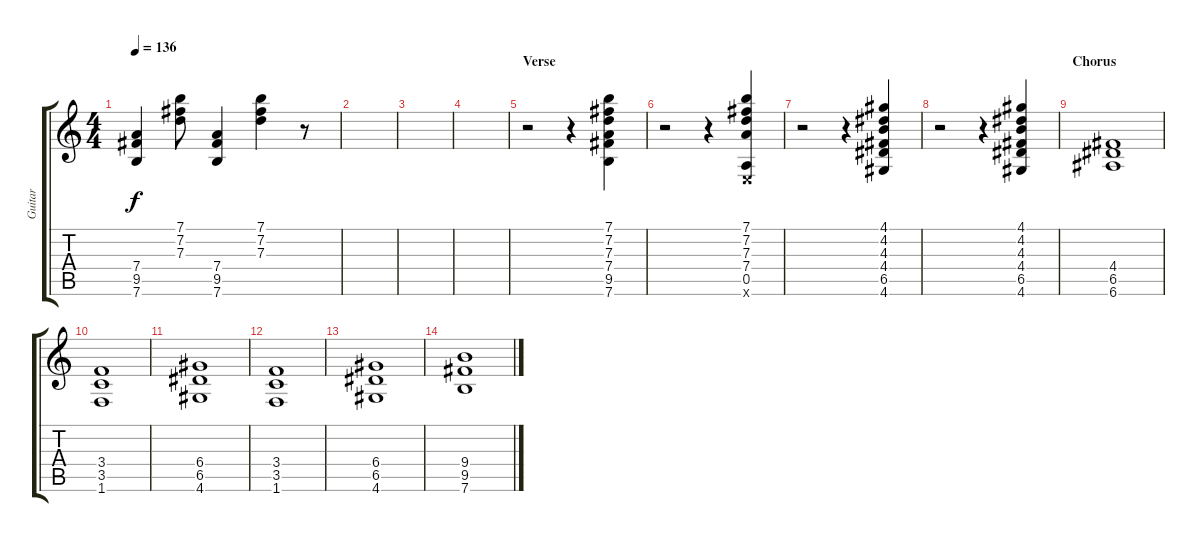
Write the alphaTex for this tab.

\track ("Guitar" "Guitar") {instrument electricguitarjazz}
\staff {score tabs}
\tuning (E4 B3 G3 D3 A2 E2) {hide}
\ts (4 4)
\tempo 136
\clef g2
\ks c
(7.4 9.5 7.6).4{dy f} (7.1 7.2 7.3).8 (7.4 9.5 7.6).4 (7.1 7.2 7.3).4 r.8 |
|
|
|
\section ("" "Verse")
r.2 r.4 (7.1 7.2 7.3 7.4 9.5 7.6).4 |
r.2 r.4 (7.1 7.2 7.3 7.4 0.5 0.6{x}).4 |
r.2 r.4 (4.1 4.2 4.3 4.4 6.5 4.6).4 |
r.2 r.4 (4.1 4.2 4.3 4.4 6.5 4.6).4 |
\section ("" "Chorus")
(4.4 6.5 6.6).1 |
(3.4 3.5 1.6).1 |
(6.4 6.5 4.6).1 |
(3.4 3.5 1.6).1 |
(6.4 6.5 4.6).1 |
(9.4 9.5 7.6).1
